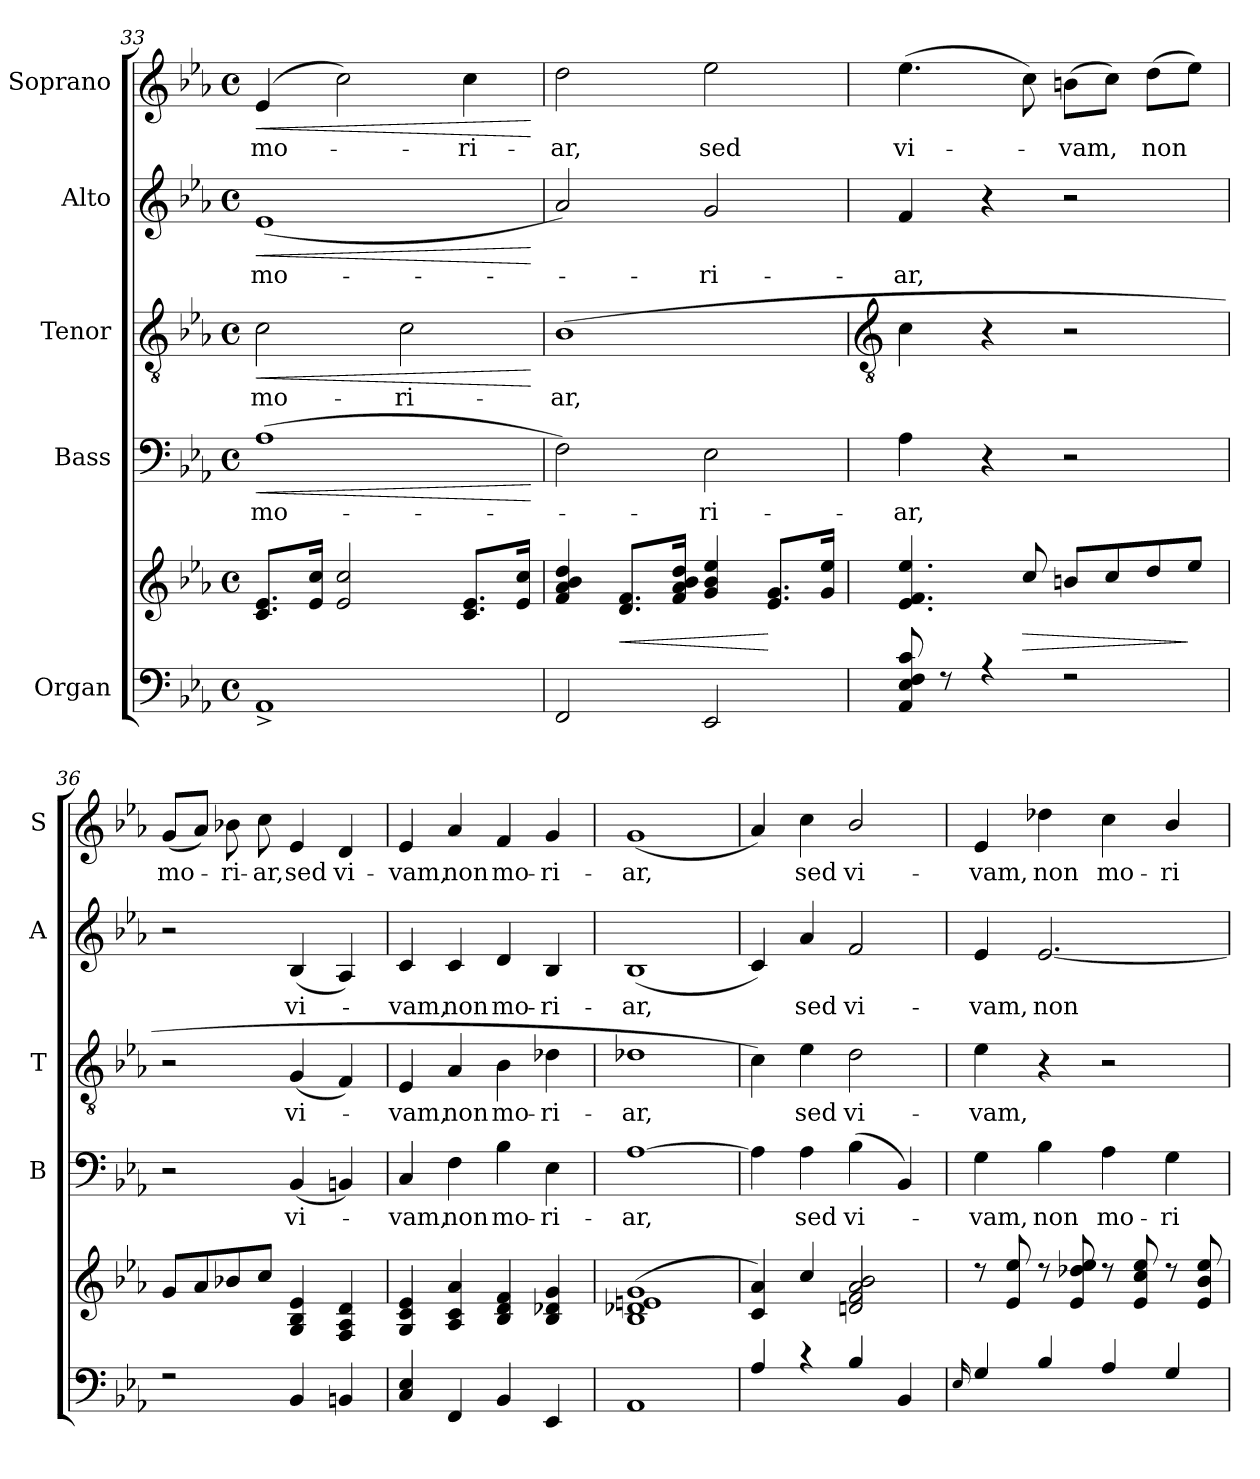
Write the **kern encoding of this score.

**kern	**kern	**dynam	**kern	**text	**dynam	**kern	**text	**dynam	**kern	**text	**dynam	**kern	**text	**dynam
*part5	*part5	*part5	*part4	*part4	*part4	*part3	*part3	*part3	*part2	*part2	*part2	*part1	*part1	*part1
*staff6	*staff5	*staff5/6	*staff4	*staff4	*staff4	*staff3	*staff3	*staff3	*staff2	*staff2	*staff2	*staff1	*staff1	*staff1
*I"Organ	*	*	*I"Bass	*	*	*I"Tenor	*	*	*I"Alto	*	*	*I"Soprano	*	*
*	*	*	*I'B	*	*	*I'T	*	*	*I'A	*	*	*I'S	*	*
*clefF4	*clefG2	*	*clefF4	*	*	*clefGv2	*	*	*clefG2	*	*	*clefG2	*	*
*k[b-e-a-]	*k[b-e-a-]	*	*k[b-e-a-]	*	*	*k[b-e-a-]	*	*	*k[b-e-a-]	*	*	*k[b-e-a-]	*	*
*E-:	*E-:	*	*E-:	*	*	*E-:	*	*	*E-:	*	*	*E-:	*	*
*M4/4	*M4/4	*	*M4/4	*	*	*M4/4	*	*	*M4/4	*	*	*M4/4	*	*
*met(c)	*met(c)	*	*met(c)	*	*	*met(c)	*	*	*met(c)	*	*	*met(c)	*	*
=33	=33	=33	=33	=33	=33	=33	=33	=33	=33	=33	=33	=33	=33	=33
*^	*^	*	*	*	*	*	*	*	*	*	*	*	*	*
!	!	!	!	!	!	!LO:LY:b	!LO:HP:b	!	!LO:LY:b	!LO:HP:b	!	!LO:LY:b	!LO:HP:b	!	!LO:LY:b	!LO:HP:b
1AA-^	1ryy	8.c 8.e-L	1ryy	.	(>1A-	mo-	<	2c	mo-	<	(<1e-	mo-	<	(4e-	mo-	<
.	.	16e- 16ccJ	.	.	.	.	.	.	.	.	.	.	.	.	.	.
.	.	2e- 2cc	.	.	.	.	.	.	.	.	.	.	.	2cc)	.	.
!	!	!	!	!	!	!	!	!	!LO:LY:b	!	!	!	!	!	!	!
.	.	.	.	.	.	.	.	2c	-ri-	.	.	.	.	.	.	.
!	!	!	!	!	!	!	!	!	!	!	!	!	!	!	!LO:LY:b	!
.	.	8.c 8.e-L	.	.	.	.	.	.	.	.	.	.	.	4cc	ri-	.
.	.	16e- 16ccJ	.	.	.	.	.	.	.	.	.	.	.	.	.	.
*v	*v	*	*	*	*	*	*	*	*	*	*	*	*	*	*	*
*	*v	*v	*	*	*	*	*	*	*	*	*	*	*	*	*
.	.	.	.	.	[	.	.	[	.	.	[	.	.	[
=34	=34	=34	=34	=34	=34	=34	=34	=34	=34	=34	=34	=34	=34	=34
*^	*^	*	*	*	*	*	*	*	*	*	*	*	*	*
!	!	!	!	!	!	!	!	!	!LO:LY:b	!	!	!	!	!	!LO:LY:b	!
2FF	1ryy	4f 4a- 4b- 4dd	1ryy	.	2F)	.	.	(>1B-	-ar,	.	2a-)	.	.	2dd	-ar,	.
!	!	!	!	!LO:HP:b	!	!	!	!	!	!	!	!	!	!	!	!
.	.	8.d 8.fL	.	<	.	.	.	.	.	.	.	.	.	.	.	.
.	.	16f 16a- 16b- 16ddJ	.	.	.	.	.	.	.	.	.	.	.	.	.	.
!	!	!	!	!	!	!LO:LY:b	!	!	!	!	!	!LO:LY:b	!	!	!LO:LY:b	!
2EE-	.	4g 4b- 4ee-	.	.	2E-	ri-	.	.	.	.	2g	ri-	.	2ee-	sed	.
.	.	8.e- 8.gL	.	[	.	.	.	.	.	.	.	.	.	.	.	.
.	.	16g 16ee-J	.	.	.	.	.	.	.	.	.	.	.	.	.	.
!!LO:LB:g=z
=35	=35	=35	=35	=35	=35	=35	=35	=35	=35	=35	=35	=35	=35	=35	=35	=35
*	*	*	*	*	*	*	*	*clefGv2	*	*	*	*	*	*	*	*
!	!	!	!	!	!	!LO:LY:b	!	!	!	!	!	!LO:LY:b	!	!	!LO:LY:b	!
8AA- 8E- 8F 8c	1ryy	4.e- 4.f 4.ee-	1ryy	.	4A-	-ar,	.	4c	.	.	4f	-ar,	.	(>4.ee-	vi-	.
8r	.	.	.	.	.	.	.	.	.	.	.	.	.	.	.	.
4r	.	.	.	.	4r	.	.	4r	.	.	4r	.	.	.	.	.
!	!	!	!	!LO:HP:b	!	!	!	!	!	!	!	!	!	!	!	!
.	.	8cc	.	>	.	.	.	.	.	.	.	.	.	8cc)	.	.
!	!	!	!	!	!	!	!	!	!	!	!	!	!	!	!LO:LY:b	!
2r	.	8bnL	.	.	2r	.	.	2r	.	.	2r	.	.	(>8bnL	vam,	.
.	.	8cc	.	.	.	.	.	.	.	.	.	.	.	8ccJ)	.	.
!	!	!	!	!	!	!	!	!	!	!	!	!	!	!	!LO:LY:b	!
.	.	8dd	.	.	.	.	.	.	.	.	.	.	.	(>8ddL	non	.
.	.	8ee-J	.	]	.	.	.	.	.	.	.	.	.	8ee-J)	.	.
=36	=36	=36	=36	=36	=36	=36	=36	=36	=36	=36	=36	=36	=36	=36	=36	=36
!	!	!	!	!	!	!	!	!	!	!	!	!	!	!	!LO:LY:b	!
2r	1ryy	8gL	1ryy	.	2r	.	.	2r	.	.	2r	.	.	(<8gL	mo-	.
.	.	8a-	.	.	.	.	.	.	.	.	.	.	.	8a-J)	.	.
!	!	!	!	!	!	!	!	!	!	!	!	!	!	!	!LO:LY:b	!
.	.	8b-X	.	.	.	.	.	.	.	.	.	.	.	8b-X	ri-	.
!	!	!	!	!	!	!	!	!	!	!	!	!	!	!	!LO:LY:b	!
.	.	8ccJ	.	.	.	.	.	.	.	.	.	.	.	8cc	-ar,	.
!	!	!	!	!	!	!LO:LY:b	!	!	!LO:LY:b	!	!	!LO:LY:b	!	!	!LO:LY:b	!
4BB-	.	4G 4B- 4e-	.	.	(<4BB-	vi-	.	(<4G	vi-	.	(<4B-	vi-	.	4e-	sed	.
!	!	!	!	!	!	!	!	!	!	!	!	!	!	!	!LO:LY:b	!
4BBn	.	4F 4A- 4d	.	.	4BBn)	.	.	4F)	.	.	4A-)	.	.	4d	vi-	.
=37	=37	=37	=37	=37	=37	=37	=37	=37	=37	=37	=37	=37	=37	=37	=37	=37
!	!	!	!	!	!	!LO:LY:b	!	!	!LO:LY:b	!	!	!LO:LY:b	!	!	!LO:LY:b	!
4C 4E-	1ryy	4G 4c 4e-	1ryy	.	4C	vam,	.	4E-	vam,	.	4c	vam,	.	4e-	-vam,	.
!	!	!	!	!	!	!LO:LY:b	!	!	!LO:LY:b	!	!	!LO:LY:b	!	!	!LO:LY:b	!
4FF	.	4A- 4c 4a-	.	.	4F	non	.	4A-	non	.	4c	non	.	4a-	non	.
!	!	!	!	!	!	!LO:LY:b	!	!	!LO:LY:b	!	!	!LO:LY:b	!	!	!LO:LY:b	!
4BB-	.	4B- 4d 4f	.	.	4B-	mo-	.	4B-	mo-	.	4d	mo-	.	4f	mo-	.
!	!	!	!	!	!	!LO:LY:b	!	!	!LO:LY:b	!	!	!LO:LY:b	!	!	!LO:LY:b	!
4EE-	.	4B- 4d-X 4g	.	.	4E-	-ri-	.	4d-X	-ri-	.	4B-	-ri-	.	4g	-ri-	.
=38	=38	=38	=38	=38	=38	=38	=38	=38	=38	=38	=38	=38	=38	=38	=38	=38
!	!	!	!	!	!	!LO:LY:b	!	!	!LO:LY:b	!	!	!LO:LY:b	!	!	!LO:LY:b	!
1AA-	1ryy	(<1B- 1d-X 1en 1g	1ryy	.	[1A-	-ar,	.	1d-X	-ar,	.	(<1B-	-ar,	.	(<1g	-ar,	.
=39	=39	=39	=39	=39	=39	=39	=39	=39	=39	=39	=39	=39	=39	=39	=39	=39
4A-	1ryy	4c 4a-)	1ryy	.	4A-]	.	.	4c)	.	.	4c)	.	.	4a-)	.	.
!	!	!	!	!	!	!LO:LY:b	!	!	!LO:LY:b	!	!	!LO:LY:b	!	!	!LO:LY:b	!
4r	.	4cc	.	.	4A-	sed	.	4e-	sed	.	4a-	sed	.	4cc	sed	.
!	!	!	!	!	!	!LO:LY:b	!	!	!LO:LY:b	!	!	!LO:LY:b	!	!	!LO:LY:b	!
4B-	.	2dn 2f 2a- 2b-	.	.	(4B-	vi-	.	2d	vi-	.	2f	vi-	.	2b-/	vi-	.
4BB-	.	.	.	.	4BB-)	.	.	.	.	.	.	.	.	.	.	.
=40	=40	=40	=40	=40	=40	=40	=40	=40	=40	=40	=40	=40	=40	=40	=40	=40
16qqE-/	.	.	.	.	.	.	.	.	.	.	.	.	.	.	.	.
!	!	!	!	!	!	!LO:LY:b	!	!	!LO:LY:b	!	!	!LO:LY:b	!	!	!LO:LY:b	!
4G	1ryy	8r	1ryy	.	4G	vam,	.	4e-	-vam,	.	4e-	-vam,	.	4e-	-vam,	.
.	.	8e- 8ee-	.	.	.	.	.	.	.	.	.	.	.	.	.	.
!	!	!	!	!	!	!LO:LY:b	!	!	!	!	!	!LO:LY:b	!	!	!LO:LY:b	!
4B-	.	8r	.	.	4B-	non	.	4r	.	.	[2.e-	non	.	4dd-X	non	.
.	.	8e- 8dd-X 8ee-	.	.	.	.	.	.	.	.	.	.	.	.	.	.
!	!	!	!	!	!	!LO:LY:b	!	!	!	!	!	!	!	!	!LO:LY:b	!
4A-	.	8r	.	.	4A-	mo-	.	2r	.	.	.	.	.	4cc	mo-	.
.	.	8e- 8cc 8ee-	.	.	.	.	.	.	.	.	.	.	.	.	.	.
!	!	!	!	!	!	!LO:LY:b	!	!	!	!	!	!	!	!	!LO:LY:b	!
4G	.	8r	.	.	4G	-ri-	.	.	.	.	.	.	.	4b-/	-ri-	.
.	.	8e- 8b- 8ee-	.	.	.	.	.	.	.	.	.	.	.	.	.	.
*v	*v	*	*	*	*	*	*	*	*	*	*	*	*	*	*	*
*	*v	*v	*	*	*	*	*	*	*	*	*	*	*	*	*
=	=	=	=	=	=	=	=	=	=	=	=	=	=	=
*-	*-	*-	*-	*-	*-	*-	*-	*-	*-	*-	*-	*-	*-	*-
